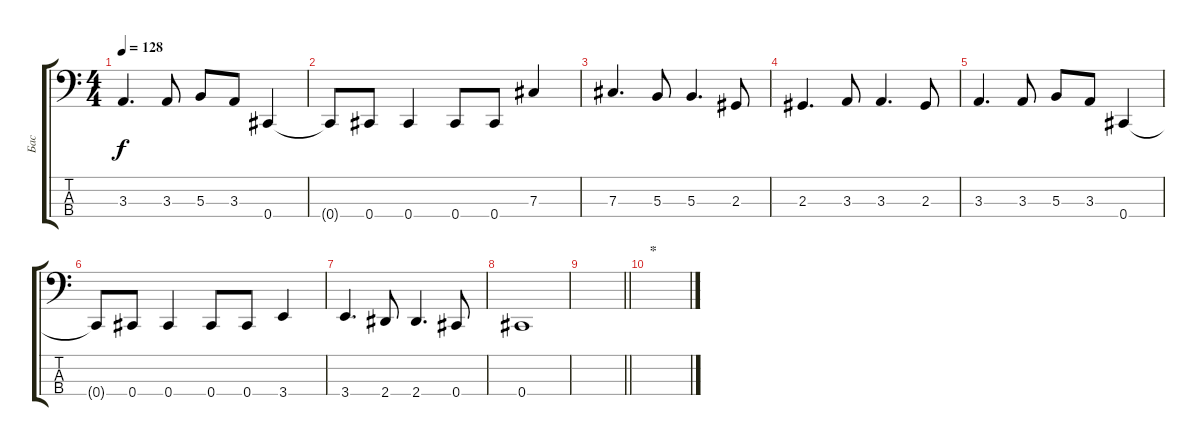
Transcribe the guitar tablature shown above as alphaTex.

\track ("Бас" "Бас") {instrument electricbassfinger}
\staff {score tabs}
\tuning (E2 B1 Gb1 Db1) {hide}
\ts (4 4)
\tempo 128
\clef f4
\ks c
3.3.4{d dy f} 3.3.8 5.3.8 3.3.8 0.4.4 |
0.4{t}.8 0.4.8 0.4.4 0.4.8 0.4.8 7.3.4 |
7.3.4{d} 5.3.8 5.3.4{d} 2.3.8 |
2.3.4{d} 3.3.8 3.3.4{d} 2.3.8 |
3.3.4{d} 3.3.8 5.3.8 3.3.8 0.4.4 |
0.4{t}.8 0.4.8 0.4.4 0.4.8 0.4.8 3.4.4 |
3.4.4{d} 2.4.8 2.4.4{d} 0.4.8 |
0.4.1 |
\barLineRight lightlight
|
\section ("" "*")
